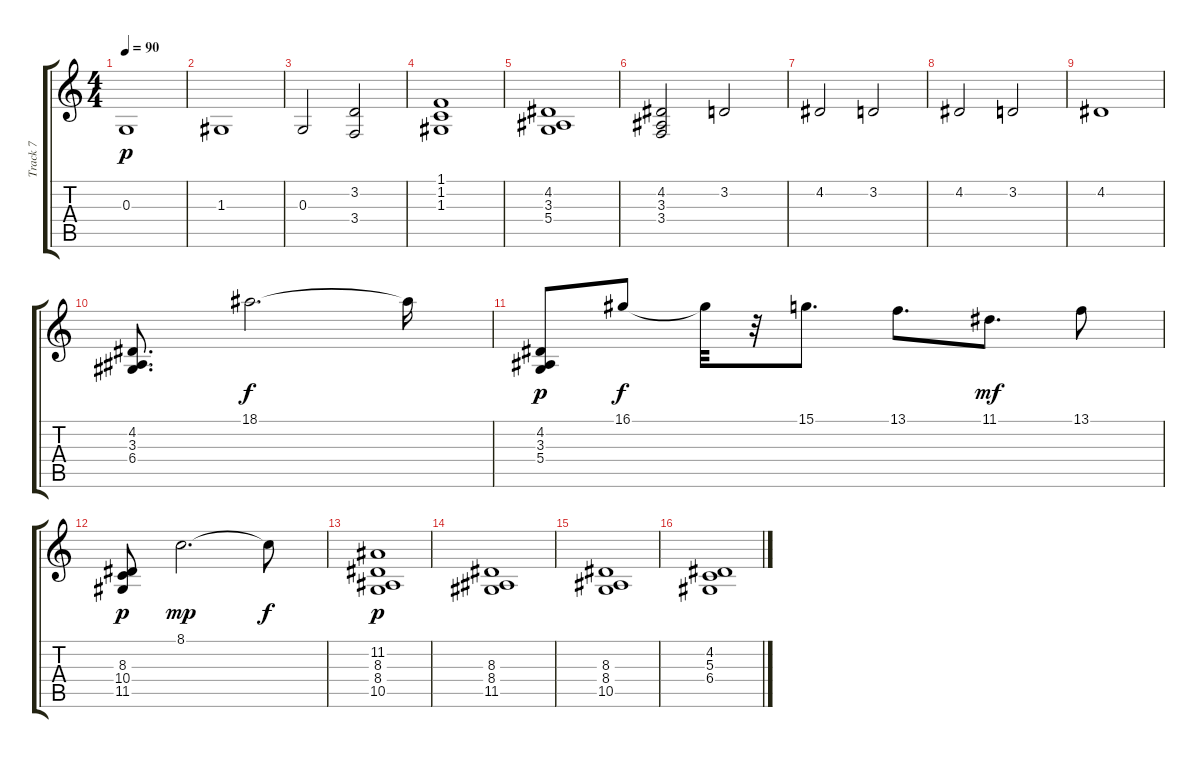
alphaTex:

\track ("Track 7" "Track 7") {instrument stringensemble2}
\staff {score tabs}
\tuning (E4 B3 G3 D3 A2 E2) {hide}
\ts (4 4)
\tempo 90
\clef g2
\ks c
0.3.1{dy p} |
1.3.1 |
0.3.2 (3.2 3.4).2 |
(1.1 1.2 1.3).1 |
(4.2 3.3 5.4).1 |
(4.2 3.3 3.4).2 3.2.2 |
4.2.2 3.2.2 |
4.2.2 3.2.2 |
4.2.1 |
(4.2 3.3 6.4).8{d} 18.1.2{d dy f} 18.1{t}.16 |
(4.2 3.3 5.4).8{dy p} 16.1.8{dy f} 16.1{t}.32 r.32 15.1.8{d} 13.1.8{d} 11.1.8{d dy mf} 13.1.8 |
(8.3 10.4 11.5).8{dy p} 8.1.2{d dy mp} 8.1{t}.8{dy f} |
(11.2 8.3 8.4 10.5).1{dy p} |
(8.3 8.4 11.5).1 |
(8.3 8.4 10.5).1 |
(4.2 5.3 6.4).1
